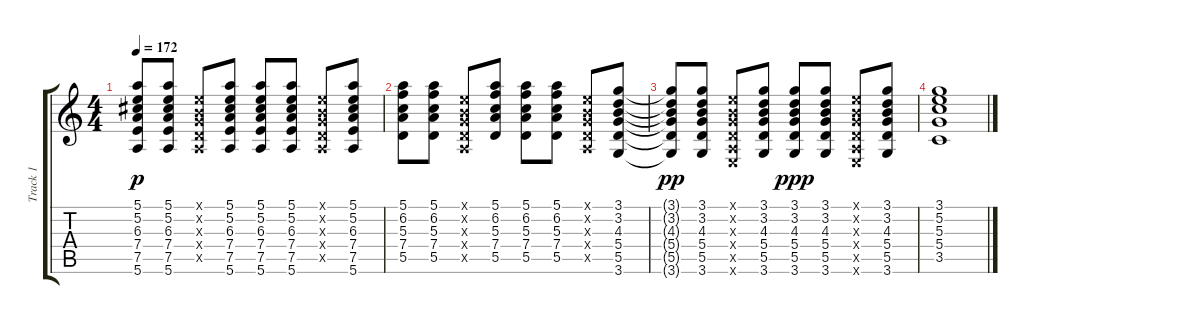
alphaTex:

\track ("Track 1" "Track 1") {instrument acousticguitarsteel}
\staff {score tabs}
\tuning (E4 B3 G3 D3 A2 E2) {hide}
\ts (4 4)
\tempo 172
\clef g2
\ks c
(5.1{t} 5.2{t} 6.3{t} 7.4{t} 7.5{t} 5.6{t}).8{dy p} (5.1 5.2 6.3 7.4 7.5 5.6).8 (0.1{x} 0.2{x} 0.3{x} 0.4{x} 0.5{x}).8 (5.1 5.2 6.3 7.4 7.5 5.6).8 (5.1 5.2 6.3 7.4 7.5 5.6).8 (5.1 5.2 6.3 7.4 7.5 5.6).8 (0.1{x} 0.2{x} 0.3{x} 0.4{x} 0.5{x}).8 (5.1 5.2 6.3 7.4 7.5 5.6).8 |
(5.1 6.2 5.3 7.4 5.5).8 (5.1 6.2 5.3 7.4 5.5).8 (0.1{x} 0.2{x} 0.3{x} 0.4{x} 0.5{x}).8 (5.1 6.2 5.3 7.4 5.5).8 (5.1 6.2 5.3 7.4 5.5).8 (5.1 6.2 5.3 7.4 5.5).8 (0.1{x} 0.2{x} 0.3{x} 0.4{x} 0.5{x}).8 (3.1 3.2 4.3 5.4 5.5 3.6).8 |
(3.1{t} 3.2{t} 4.3{t} 5.4{t} 5.5{t} 3.6{t}).8{dy pp} (3.1 3.2 4.3 5.4 5.5 3.6).8 (0.1{x} 0.2{x} 0.3{x} 0.4{x} 0.5{x} 0.6{x}).8 (3.1 3.2 4.3 5.4 5.5 3.6).8 (3.1 3.2 4.3 5.4 5.5 3.6).8{dy ppp} (3.1 3.2 4.3 5.4 5.5 3.6).8 (0.1{x} 0.2{x} 0.3{x} 0.4{x} 0.5{x} 0.6{x}).8 (3.1 3.2 4.3 5.4 5.5 3.6).8 |
(3.1 5.2 5.3 5.4 3.5).1
